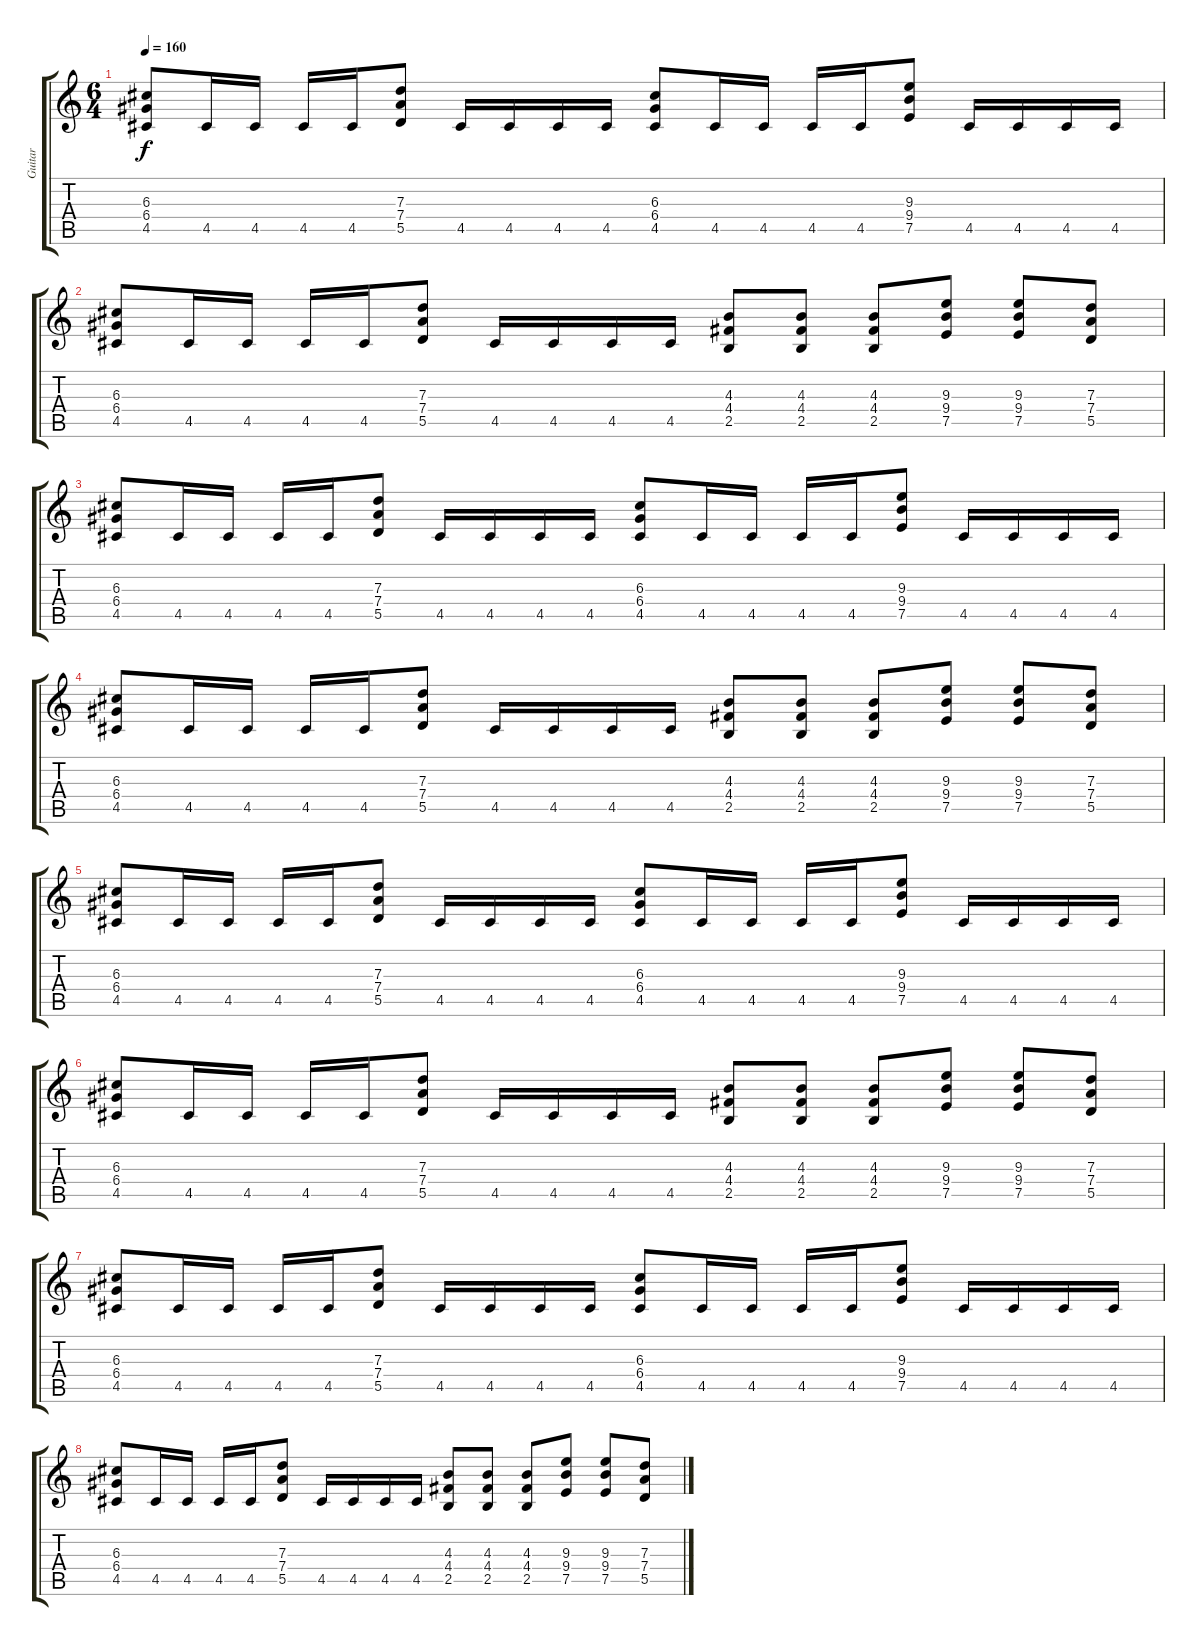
\track ("Guitar " "Guitar ") {instrument distortionguitar}
\staff {score tabs}
\tuning (E4 B3 G3 D3 A2 E2) {hide}
\ts (6 4)
\tempo 160
\clef g2
\ks c
(6.3 6.4 4.5).8{dy f instrument distortionguitar} 4.5.16 4.5.16 4.5.16 4.5.16 (7.3 7.4 5.5).8 4.5.16 4.5.16 4.5.16 4.5.16 (6.3 6.4 4.5).8 4.5.16 4.5.16 4.5.16 4.5.16 (9.3 9.4 7.5).8 4.5.16 4.5.16 4.5.16 4.5.16 |
(6.3 6.4 4.5).8 4.5.16 4.5.16 4.5.16 4.5.16 (7.3 7.4 5.5).8 4.5.16 4.5.16 4.5.16 4.5.16 (4.3 4.4 2.5).8 (4.3 4.4 2.5).8 (4.3 4.4 2.5).8 (9.3 9.4 7.5).8 (9.3 9.4 7.5).8 (7.3 7.4 5.5).8 |
(6.3 6.4 4.5).8 4.5.16 4.5.16 4.5.16 4.5.16 (7.3 7.4 5.5).8 4.5.16 4.5.16 4.5.16 4.5.16 (6.3 6.4 4.5).8 4.5.16 4.5.16 4.5.16 4.5.16 (9.3 9.4 7.5).8 4.5.16 4.5.16 4.5.16 4.5.16 |
(6.3 6.4 4.5).8 4.5.16 4.5.16 4.5.16 4.5.16 (7.3 7.4 5.5).8 4.5.16 4.5.16 4.5.16 4.5.16 (4.3 4.4 2.5).8 (4.3 4.4 2.5).8 (4.3 4.4 2.5).8 (9.3 9.4 7.5).8 (9.3 9.4 7.5).8 (7.3 7.4 5.5).8 |
(6.3 6.4 4.5).8 4.5.16 4.5.16 4.5.16 4.5.16 (7.3 7.4 5.5).8 4.5.16 4.5.16 4.5.16 4.5.16 (6.3 6.4 4.5).8 4.5.16 4.5.16 4.5.16 4.5.16 (9.3 9.4 7.5).8 4.5.16 4.5.16 4.5.16 4.5.16 |
(6.3 6.4 4.5).8 4.5.16 4.5.16 4.5.16 4.5.16 (7.3 7.4 5.5).8 4.5.16 4.5.16 4.5.16 4.5.16 (4.3 4.4 2.5).8 (4.3 4.4 2.5).8 (4.3 4.4 2.5).8 (9.3 9.4 7.5).8 (9.3 9.4 7.5).8 (7.3 7.4 5.5).8 |
(6.3 6.4 4.5).8 4.5.16 4.5.16 4.5.16 4.5.16 (7.3 7.4 5.5).8 4.5.16 4.5.16 4.5.16 4.5.16 (6.3 6.4 4.5).8 4.5.16 4.5.16 4.5.16 4.5.16 (9.3 9.4 7.5).8 4.5.16 4.5.16 4.5.16 4.5.16 |
(6.3 6.4 4.5).8 4.5.16 4.5.16 4.5.16 4.5.16 (7.3 7.4 5.5).8 4.5.16 4.5.16 4.5.16 4.5.16 (4.3 4.4 2.5).8 (4.3 4.4 2.5).8 (4.3 4.4 2.5).8 (9.3 9.4 7.5).8 (9.3 9.4 7.5).8 (7.3 7.4 5.5).8
